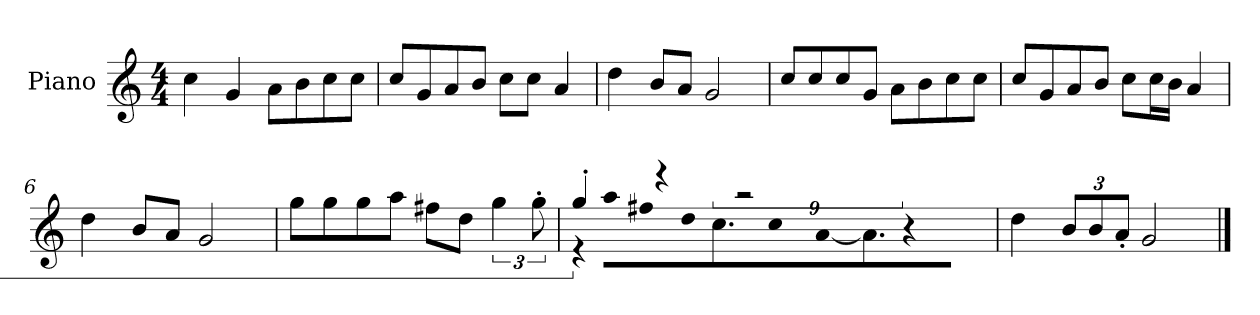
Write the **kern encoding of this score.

**kern
*part1
*staff1
*I"Piano
*I'P-no
*clefG2
*k[]
*M4/4
*MM90
=1
4cc\
4g/
8a\L
8b\
8cc\
8cc\J
=2
8cc/L
8g/
8a/
8b/J
8cc\L
8cc\J
4a/
=3
4dd\
8b/L
8a/J
2g/
=4
8cc/L
8cc/
8cc/
8g/J
8a\L
8b\
8cc\
8cc\J
=5
8cc/L
8g/
8a/
8b/J
8cc\L
16cc\L
16b\JJ
4a/
=6
4dd\
8b/L
8a/J
2g/
!!LO:LB:g=z
=7
8gg\L
8gg\
8gg\
8aa\J
8ff#X\L
8dd\J
6gg\
12gg'\
=8
*^
!	!LO:N:vis=8
4gg'/	640%71r
!	!LO:N:vis=8
.	640%71aa\L
!	!LO:N:vis=8
.	640%71ff#X\
4r	.
!	!LO:N:vis=8
.	640%71dd\
.	9.cc\
2r	.
!	!LO:N:vis=8
.	640%71cc\
!	!LO:N:vis=16
.	[1920%107a\K
.	9.a\J]
!	!LO:N:vis=16
.	1920%107r
.	1920ryy
*v	*v
=9
4dd\
*Xbrackettup
12b/L
12b/
12a'/J
2g/
==
*-
